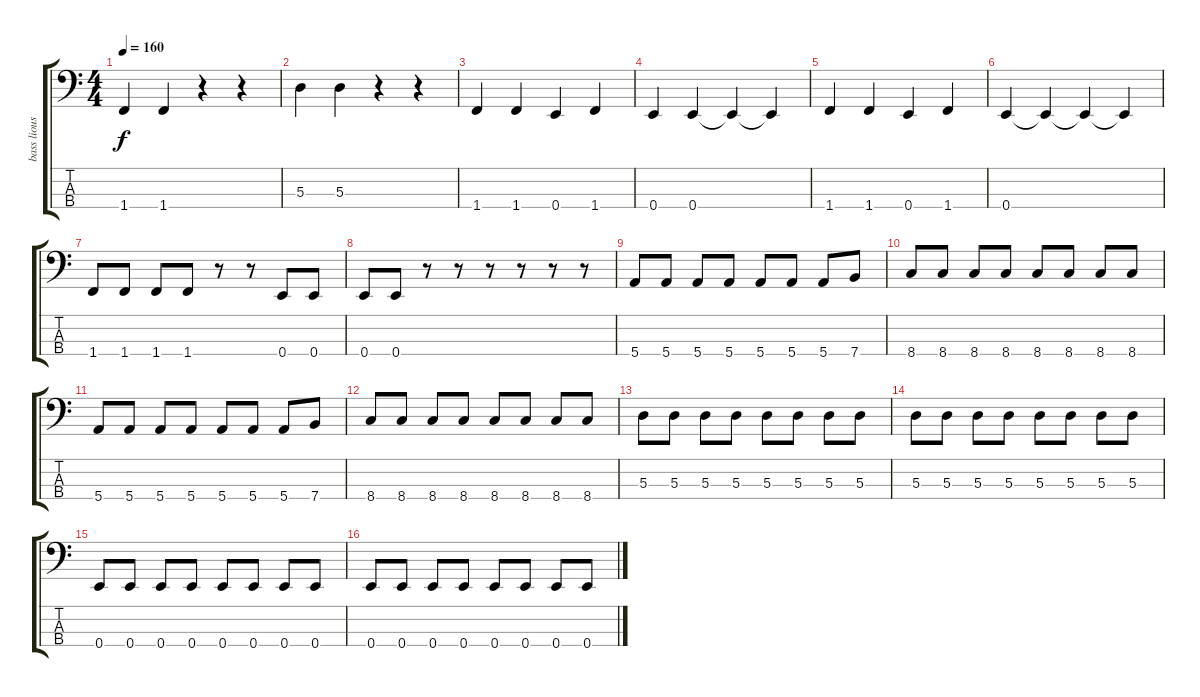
\track ("bass lious" "bass lious") {instrument electricbassfinger}
\staff {score tabs}
\tuning (G2 D2 A1 E1) {hide}
\ts (4 4)
\tempo 160
\clef f4
\ks c
1.4.4{dy f} 1.4.4 r.4 r.4 |
5.3.4 5.3.4 r.4 r.4 |
1.4.4 1.4.4 0.4.4 1.4.4 |
0.4.4 0.4.4 0.4{t}.4 0.4{t}.4 |
1.4.4 1.4.4 0.4.4 1.4.4 |
0.4.4 0.4{t}.4 0.4{t}.4 0.4{t}.4 |
1.4.8 1.4.8 1.4.8 1.4.8 r.8 r.8 0.4.8 0.4.8 |
0.4.8 0.4.8 r.8 r.8 r.8 r.8 r.8 r.8 |
5.4.8 5.4.8 5.4.8 5.4.8 5.4.8 5.4.8 5.4.8 7.4.8 |
8.4.8 8.4.8 8.4.8 8.4.8 8.4.8 8.4.8 8.4.8 8.4.8 |
5.4.8 5.4.8 5.4.8 5.4.8 5.4.8 5.4.8 5.4.8 7.4.8 |
8.4.8 8.4.8 8.4.8 8.4.8 8.4.8 8.4.8 8.4.8 8.4.8 |
5.3.8 5.3.8 5.3.8 5.3.8 5.3.8 5.3.8 5.3.8 5.3.8 |
5.3.8 5.3.8 5.3.8 5.3.8 5.3.8 5.3.8 5.3.8 5.3.8 |
0.4.8 0.4.8 0.4.8 0.4.8 0.4.8 0.4.8 0.4.8 0.4.8 |
0.4.8 0.4.8 0.4.8 0.4.8 0.4.8 0.4.8 0.4.8 0.4.8
